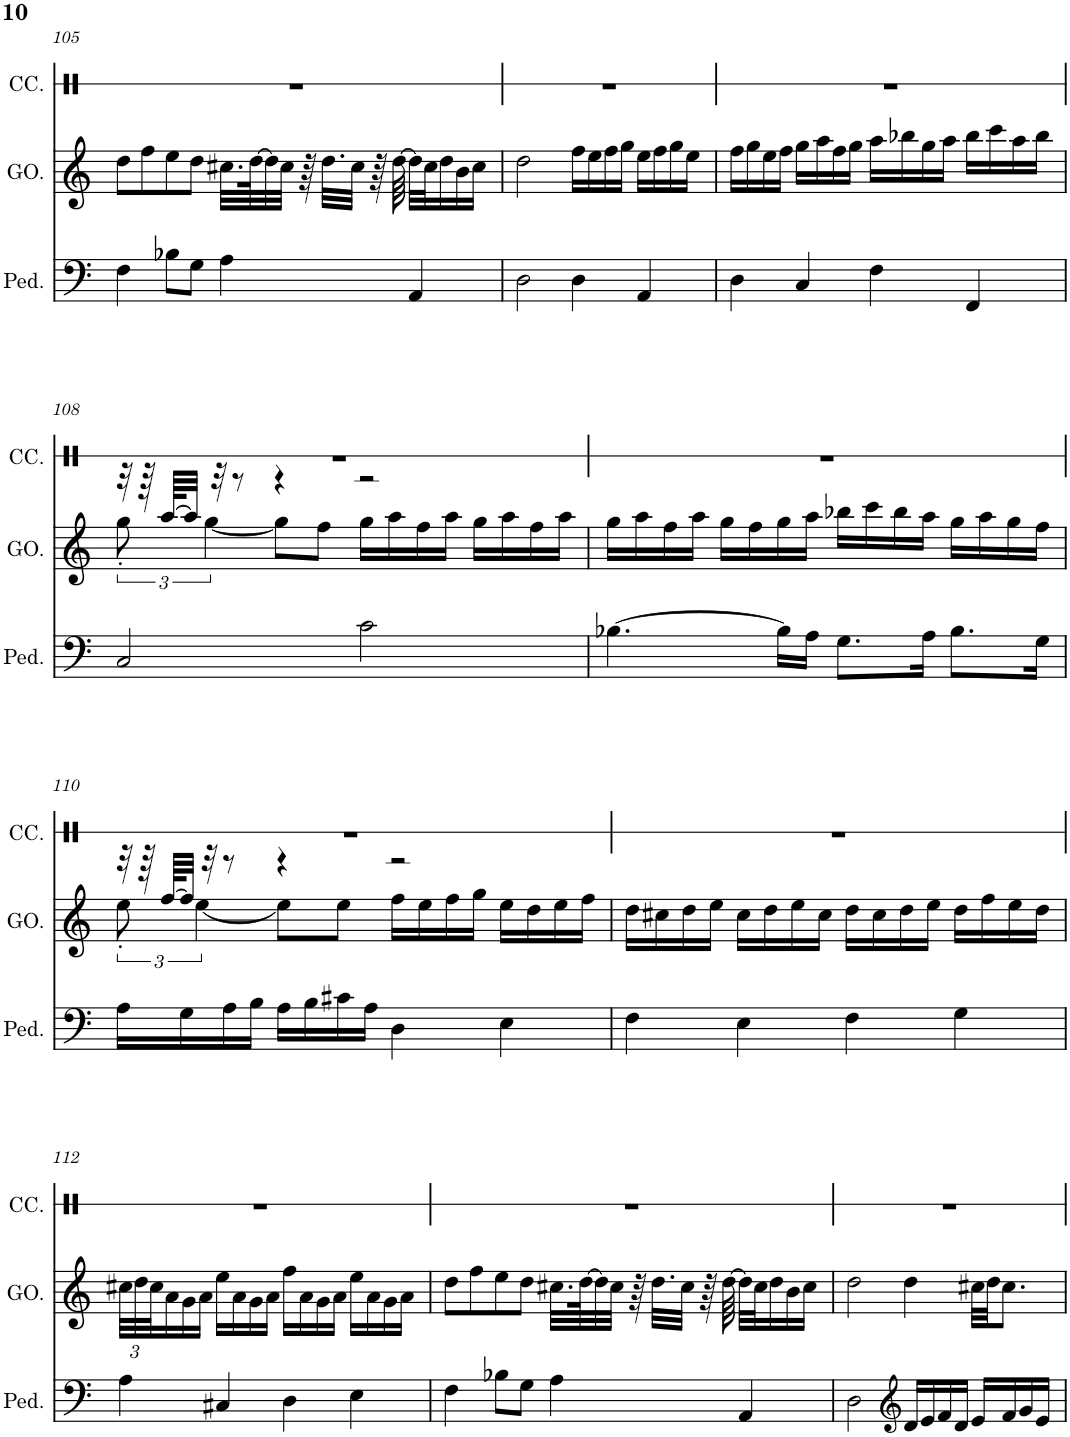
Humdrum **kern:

**kern	**kern	**kern
*part3	*part2	*part1
*staff3	*staff2	*staff1
*I"Pédale - Ch2	*I"Grand Orgue - Ch1	*I"ControlsChange - Ch16
*	*I'GO.	*I'CC.
!!LO:PB:g=z
*clefF4	*clefG2	*clefX
*k[]	*k[]	*k[]
*M4/4	*M4/4	*M4/4
=105	=105	=105
4F\	8dd\L	1r
.	8ff\	.
8B-X\L	8ee\	.
8G\J	8dd\J	.
4A\	32.cc#X\LLL	.
.	[64dd\K	.
.	32dd\]	.
.	32cc#\JJJ	.
.	64r	.
.	32.dd\LLL	.
.	32cc#\JJJ	.
.	64r	.
.	[64dd\	.
4AA/	32dd\LLL]	.
.	32cc#\J	.
.	16dd\	.
.	16b\	.
.	16cc#\JJ	.
=106	=106	=106
2D\	2dd\	1r
4D\	16ff\LL	.
.	16ee\	.
.	16ff\	.
.	16gg\JJ	.
4AA/	16ee\LL	.
.	16ff\	.
.	16gg\	.
.	16ee\JJ	.
=107	=107	=107
4D\	16ff\LL	1r
.	16gg\	.
.	16ee\	.
.	16ff\JJ	.
4C/	16gg\LL	.
.	16aa\	.
.	16ff\	.
.	16gg\JJ	.
4F\	16aa\LL	.
.	16bb-X\	.
.	16gg\	.
.	16aa\JJ	.
4FF/	16bb-\LL	.
.	16ccc\	.
.	16aa\	.
.	16bb-\JJ	.
!!LO:LB:g=z
=108	=108	=108
*	*^	*
2C/	32r	12gg'\	1r
.	64r	.	.
.	[64aa/KLLL	.	.
.	32aa/JJJ]	.	.
.	.	[6gg\	.
.	32r	.	.
.	8r	.	.
.	4r	8gg\L]	.
.	.	8ff\J	.
2c\	2r	16gg\LL	.
.	.	16aa\	.
.	.	16ff\	.
.	.	16aa\JJ	.
.	.	16gg\LL	.
.	.	16aa\	.
.	.	16ff\	.
.	.	16aa\JJ	.
*	*v	*v	*
=109	=109	=109
[4.B-X\	16gg\LL	1r
.	16aa\	.
.	16ff\	.
.	16aa\JJ	.
.	16gg\LL	.
.	16ff\	.
16B-\LL]	16gg\	.
16A\JJ	16aa\JJ	.
8.G\L	16bb-X\LL	.
.	16ccc\	.
.	16bb-\	.
16A\Jk	16aa\JJ	.
8.B-\L	16gg\LL	.
.	16aa\	.
.	16gg\	.
16G\Jk	16ff\JJ	.
!!LO:LB:g=z
=110	=110	=110
*	*^	*
16A\LL	32r	12ee'\	1r
.	64r	.	.
.	[64ff/KLLL	.	.
16G\	32ff/JJJ]	.	.
.	.	[6ee\	.
.	32r	.	.
16A\	8r	.	.
16B\JJ	.	.	.
16A\LL	4r	8ee\L]	.
16B\	.	.	.
16c#X\	.	8ee\J	.
16A\JJ	.	.	.
4D\	2r	16ff\LL	.
.	.	16ee\	.
.	.	16ff\	.
.	.	16gg\JJ	.
4E\	.	16ee\LL	.
.	.	16dd\	.
.	.	16ee\	.
.	.	16ff\JJ	.
*	*v	*v	*
=111	=111	=111
4F\	16dd\LL	1r
.	16cc#X\	.
.	16dd\	.
.	16ee\JJ	.
4E\	16cc#\LL	.
.	16dd\	.
.	16ee\	.
.	16cc#\JJ	.
4F\	16dd\LL	.
.	16cc#\	.
.	16dd\	.
.	16ee\JJ	.
4G\	16dd\LL	.
.	16ff\	.
.	16ee\	.
.	16dd\JJ	.
!!LO:LB:g=z
=112	=112	=112
*	*Xbrackettup	*
4A\	48cc#X\LLL	1r
.	48dd\	.
.	48cc#\J	.
.	16a\	.
.	16g\	.
.	16a\JJ	.
4C#X/	16ee\LL	.
.	16a\	.
.	16g\	.
.	16a\JJ	.
4D\	16ff\LL	.
.	16a\	.
.	16g\	.
.	16a\JJ	.
4E\	16ee\LL	.
.	16a\	.
.	16g\	.
.	16a\JJ	.
=113	=113	=113
4F\	8dd\L	1r
.	8ff\	.
8B-X\L	8ee\	.
8G\J	8dd\J	.
4A\	32.cc#X\LLL	.
.	[64dd\K	.
.	32dd\]	.
.	32cc#\JJJ	.
.	64r	.
.	32.dd\LLL	.
.	32cc#\JJJ	.
.	64r	.
.	[64dd\	.
4AA/	32dd\LLL]	.
.	32cc#\J	.
.	16dd\	.
.	16b\	.
.	16cc#\JJ	.
=114	=114	=114
2D\	2dd\	1r
*clefG2	*	*
16d/LL	4dd\	.
16e/	.	.
16f/	.	.
16d/JJ	.	.
16e/LL	32cc#X\LLL	.
.	32dd\JJ	.
16f/	8.cc#\J	.
16g/	.	.
16e/JJ	.	.
=	=	=
*-	*-	*-
